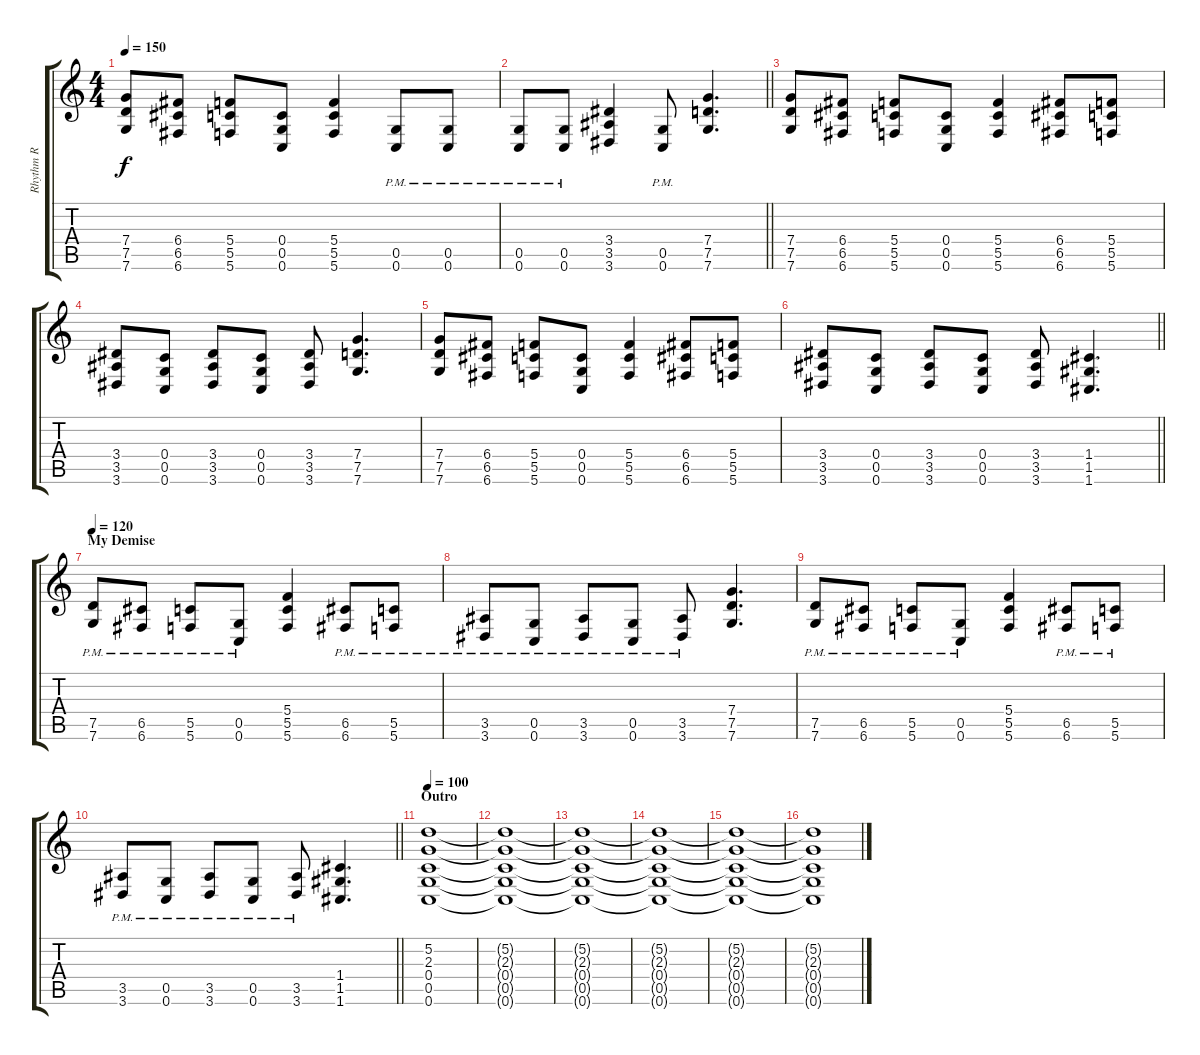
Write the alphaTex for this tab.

\track ("Rhythm R" "Rhythm R") {instrument distortionguitar}
\staff {score tabs}
\tuning (D4 A3 F3 C3 G2 C2) {hide}
\ts (4 4)
\tempo 150
\clef g2
\ks c
(7.4 7.5 7.6).8{dy f} (6.4 6.5 6.6).8 (5.4 5.5 5.6).8 (0.4 0.5 0.6).8 (5.4 5.5 5.6).4 (0.5{pm} 0.6{pm}).8 (0.5{pm} 0.6{pm}).8 |
\barLineRight lightlight
(0.5{pm} 0.6{pm}).8 (0.5{pm} 0.6{pm}).8 (3.4 3.5 3.6).4 (0.5{pm} 0.6{pm}).8 (7.4 7.5 7.6).4{d} |
(7.4 7.5 7.6).8 (6.4 6.5 6.6).8 (5.4 5.5 5.6).8 (0.4 0.5 0.6).8 (5.4 5.5 5.6).4 (6.4 6.5 6.6).8 (5.4 5.5 5.6).8 |
(3.4 3.5 3.6).8 (0.4 0.5 0.6).8 (3.4 3.5 3.6).8 (0.4 0.5 0.6).8 (3.4 3.5 3.6).8 (7.4 7.5 7.6).4{d} |
(7.4 7.5 7.6).8 (6.4 6.5 6.6).8 (5.4 5.5 5.6).8 (0.4 0.5 0.6).8 (5.4 5.5 5.6).4 (6.4 6.5 6.6).8 (5.4 5.5 5.6).8 |
\barLineRight lightlight
(3.4 3.5 3.6).8 (0.4 0.5 0.6).8 (3.4 3.5 3.6).8 (0.4 0.5 0.6).8 (3.4 3.5 3.6).8 (1.4 1.5 1.6).4{d} |
\section ("" "My Demise")
\tempo 120
(7.5{pm} 7.6{pm}).8 (6.5{pm} 6.6{pm}).8 (5.5{pm} 5.6{pm}).8 (0.5{pm} 0.6{pm}).8 (5.4 5.5 5.6).4 (6.5{pm} 6.6{pm}).8 (5.5{pm} 5.6{pm}).8 |
(3.5{pm} 3.6{pm}).8 (0.5{pm} 0.6{pm}).8 (3.5{pm} 3.6{pm}).8 (0.5{pm} 0.6{pm}).8 (3.5{pm} 3.6{pm}).8 (7.4 7.5 7.6).4{d} |
(7.5{pm} 7.6{pm}).8 (6.5{pm} 6.6{pm}).8 (5.5{pm} 5.6{pm}).8 (0.5{pm} 0.6{pm}).8 (5.4 5.5 5.6).4 (6.5{pm} 6.6{pm}).8 (5.5{pm} 5.6{pm}).8 |
\barLineRight lightlight
(3.5{pm} 3.6{pm}).8 (0.5{pm} 0.6{pm}).8 (3.5{pm} 3.6{pm}).8 (0.5{pm} 0.6{pm}).8 (3.5{pm} 3.6{pm}).8 (1.4 1.5 1.6).4{d} |
\section ("" "Outro")
\tempo 100
(5.2 2.3 0.4 0.5 0.6).1{volume 10} |
(5.2{t} 2.3{t} 0.4{t} 0.5{t} 0.6{t}).1 |
(5.2{t} 2.3{t} 0.4{t} 0.5{t} 0.6{t}).1 |
(5.2{t} 2.3{t} 0.4{t} 0.5{t} 0.6{t}).1 |
(5.2{t} 2.3{t} 0.4{t} 0.5{t} 0.6{t}).1{volume 0} |
(5.2{t} 2.3{t} 0.4{t} 0.5{t} 0.6{t}).1
